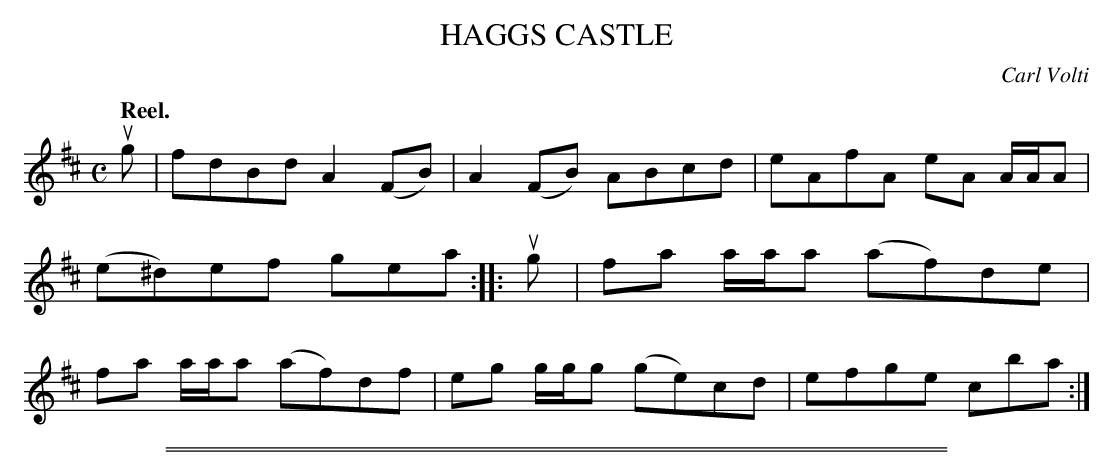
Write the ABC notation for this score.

X:1
T: HAGGS CASTLE
C: Carl Volti
Q: "Reel."
M: C
L: 1/8
K: D
ug |\
fdBd A2(FB) | A2(FB) ABcd |\
eAfA eA A/A/A | (e^d)ef gea ::\
ug |\
fa a/a/a (af)de | fa a/a/a (af)df |\
eg g/g/g (ge)cd | efge cba :|
